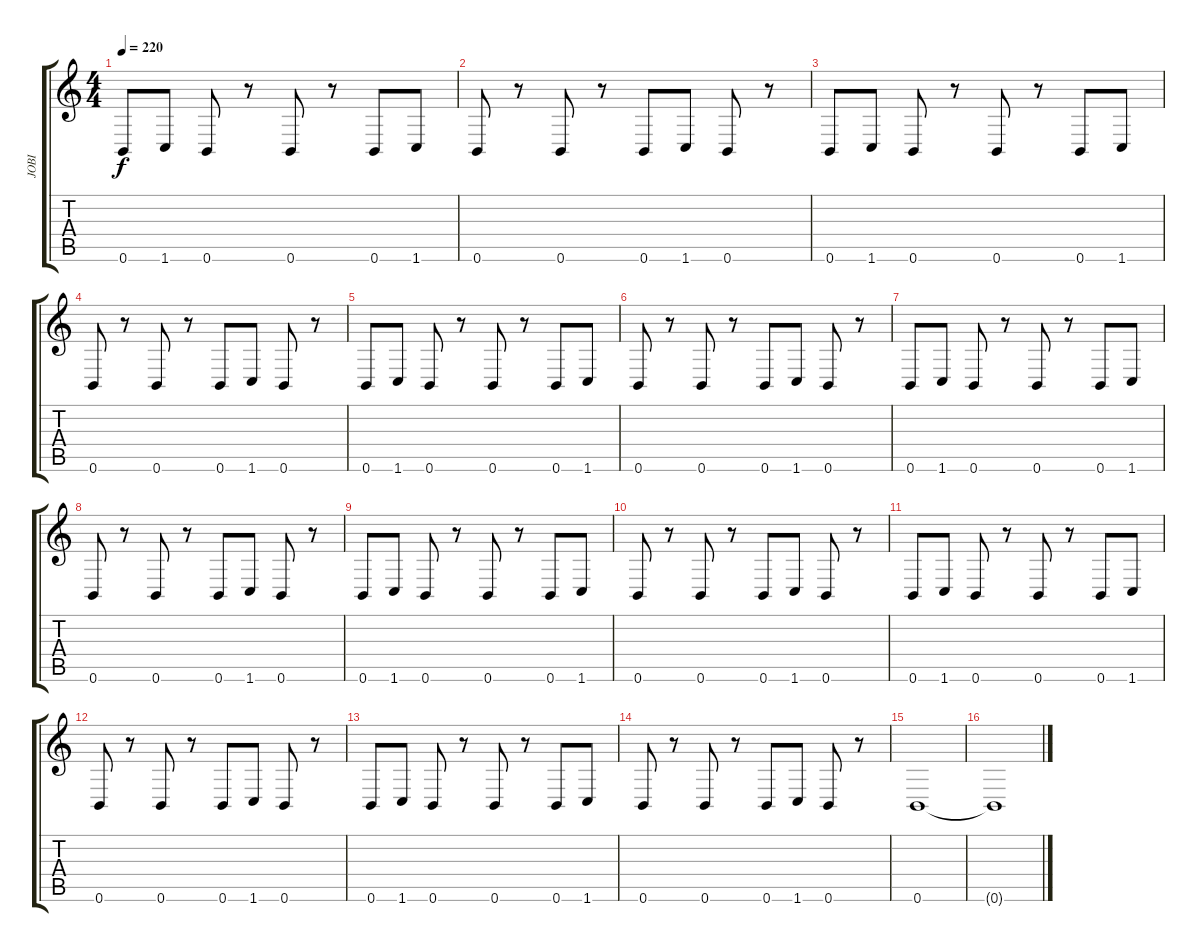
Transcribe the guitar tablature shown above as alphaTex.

\track ("JOBI" "JOBI") {instrument distortionguitar}
\staff {score tabs}
\tuning (Db4 Ab3 E3 B2 Gb2 B1) {hide}
\ts (4 4)
\tempo 220
\clef g2
\ks c
0.6.8{dy f} 1.6.8 0.6.8 r.8 0.6.8 r.8 0.6.8 1.6.8 |
0.6.8 r.8 0.6.8 r.8 0.6.8 1.6.8 0.6.8 r.8 |
0.6.8 1.6.8 0.6.8 r.8 0.6.8 r.8 0.6.8 1.6.8 |
0.6.8 r.8 0.6.8 r.8 0.6.8 1.6.8 0.6.8 r.8 |
0.6.8 1.6.8 0.6.8 r.8 0.6.8 r.8 0.6.8 1.6.8 |
0.6.8 r.8 0.6.8 r.8 0.6.8 1.6.8 0.6.8 r.8 |
0.6.8 1.6.8 0.6.8 r.8 0.6.8 r.8 0.6.8 1.6.8 |
0.6.8 r.8 0.6.8 r.8 0.6.8 1.6.8 0.6.8 r.8 |
0.6.8 1.6.8 0.6.8 r.8 0.6.8 r.8 0.6.8 1.6.8 |
0.6.8 r.8 0.6.8 r.8 0.6.8 1.6.8 0.6.8 r.8 |
0.6.8 1.6.8 0.6.8 r.8 0.6.8 r.8 0.6.8 1.6.8 |
0.6.8 r.8 0.6.8 r.8 0.6.8 1.6.8 0.6.8 r.8 |
0.6.8 1.6.8 0.6.8 r.8 0.6.8 r.8 0.6.8 1.6.8 |
0.6.8 r.8 0.6.8 r.8 0.6.8 1.6.8 0.6.8 r.8 |
0.6.1 |
0.6{t}.1
